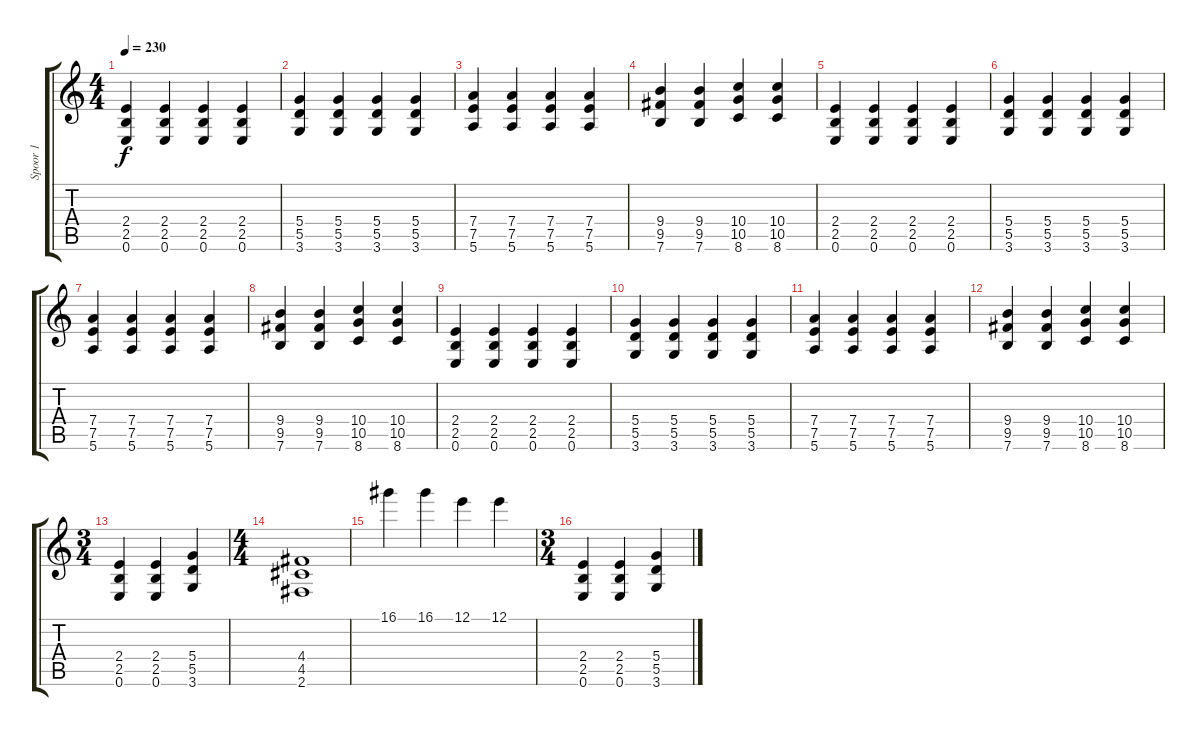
\track ("Spoor 1" "Spoor 1") {instrument acousticguitarnylon}
\staff {score tabs}
\tuning (E4 B3 G3 D3 A2 E2) {hide}
\ts (4 4)
\tempo 230
\clef g2
\ks c
(2.4 2.5 0.6).4{dy f instrument distortionguitar} (2.4 2.5 0.6).4 (2.4 2.5 0.6).4 (2.4 2.5 0.6).4 |
(5.4 5.5 3.6).4 (5.4 5.5 3.6).4 (5.4 5.5 3.6).4 (5.4 5.5 3.6).4 |
(7.4 7.5 5.6).4 (7.4 7.5 5.6).4 (7.4 7.5 5.6).4 (7.4 7.5 5.6).4 |
(9.4 9.5 7.6).4 (9.4 9.5 7.6).4 (10.4 10.5 8.6).4 (10.4 10.5 8.6).4 |
(2.4 2.5 0.6).4{instrument distortionguitar} (2.4 2.5 0.6).4 (2.4 2.5 0.6).4 (2.4 2.5 0.6).4 |
(5.4 5.5 3.6).4 (5.4 5.5 3.6).4 (5.4 5.5 3.6).4 (5.4 5.5 3.6).4 |
(7.4 7.5 5.6).4 (7.4 7.5 5.6).4 (7.4 7.5 5.6).4 (7.4 7.5 5.6).4 |
(9.4 9.5 7.6).4 (9.4 9.5 7.6).4 (10.4 10.5 8.6).4 (10.4 10.5 8.6).4 |
(2.4 2.5 0.6).4{instrument distortionguitar} (2.4 2.5 0.6).4 (2.4 2.5 0.6).4 (2.4 2.5 0.6).4 |
(5.4 5.5 3.6).4 (5.4 5.5 3.6).4 (5.4 5.5 3.6).4 (5.4 5.5 3.6).4 |
(7.4 7.5 5.6).4 (7.4 7.5 5.6).4 (7.4 7.5 5.6).4 (7.4 7.5 5.6).4 |
(9.4 9.5 7.6).4 (9.4 9.5 7.6).4 (10.4 10.5 8.6).4 (10.4 10.5 8.6).4 |
\ts (3 4)
(2.4 2.5 0.6).4 (2.4 2.5 0.6).4 (5.4 5.5 3.6).4 |
\ts (4 4)
(4.4 4.5 2.6).1 |
16.1.4 16.1.4 12.1.4 12.1.4 |
\ts (3 4)
(2.4 2.5 0.6).4 (2.4 2.5 0.6).4 (5.4 5.5 3.6).4
